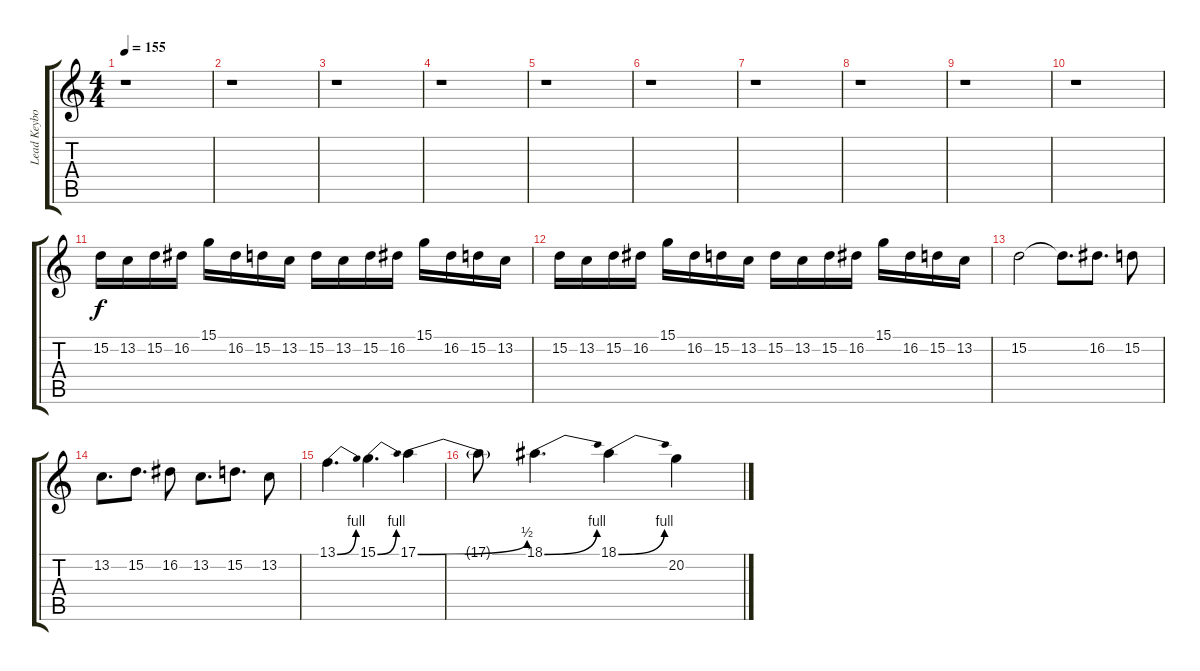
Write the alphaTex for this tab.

\track ("Lead Keyboard" "Lead Keybo") {instrument lead2sawtooth}
\staff {score tabs}
\tuning (E4 B3 G3 D3 A2 E2) {hide}
\ts (4 4)
\tempo 155
\clef g2
\ks c
r.1{dy f} |
r.1 |
r.1 |
r.1 |
r.1 |
r.1 |
r.1 |
r.1 |
r.1 |
r.1 |
15.2.16 13.2.16 15.2.16 16.2.16 15.1.16 16.2.16 15.2.16 13.2.16 15.2.16 13.2.16 15.2.16 16.2.16 15.1.16 16.2.16 15.2.16 13.2.16 |
15.2.16 13.2.16 15.2.16 16.2.16 15.1.16 16.2.16 15.2.16 13.2.16 15.2.16 13.2.16 15.2.16 16.2.16 15.1.16 16.2.16 15.2.16 13.2.16 |
15.2.2 15.2{t}.8{d} 16.2.8{d} 15.2.8 |
13.2.8{d} 15.2.8{d} 16.2.8 13.2.8{d} 15.2.8{d} 13.2.8 |
13.1{be (bend 0 0 60 4)}.4{d} 15.1{be (bend 0 0 60 4)}.4{d} 17.1{be (bend 0 0 60 2)}.4 |
17.1{t}.8 18.1{be (bend 0 0 60 4)}.4{d} 18.1{be (bend 0 0 60 4)}.4 20.2.4
